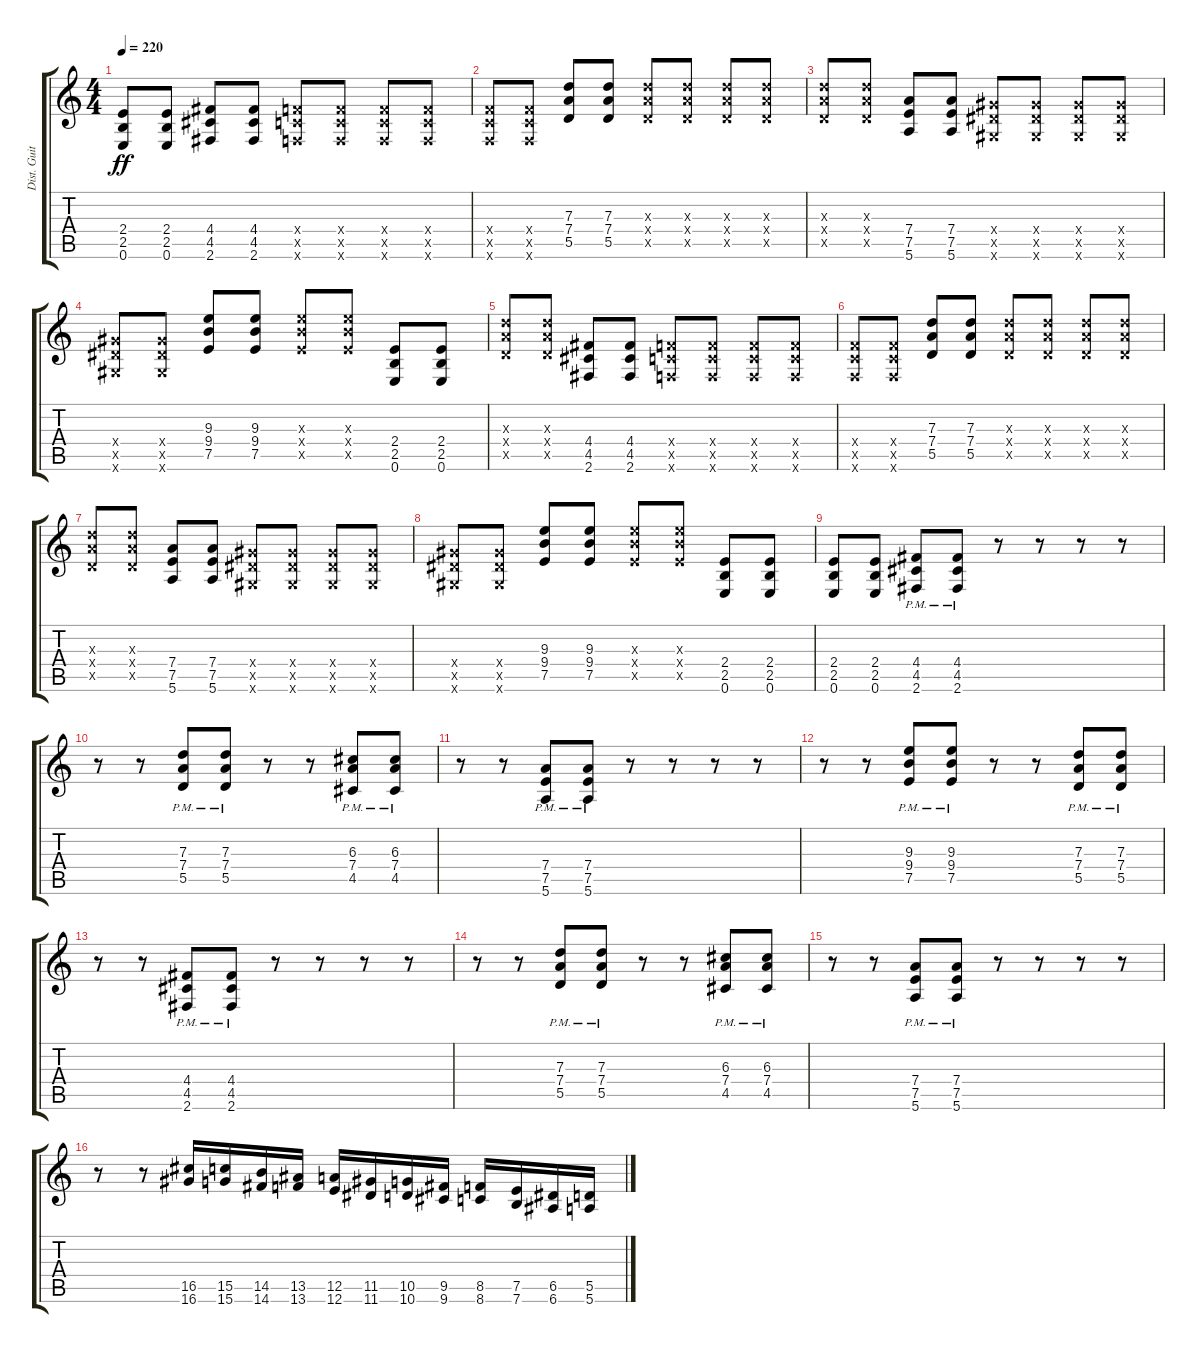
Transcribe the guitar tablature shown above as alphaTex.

\track ("Dist. Guitar 2" "Dist. Guit") {instrument distortionguitar}
\staff {score tabs}
\tuning (E4 B3 G3 D3 A2 E2) {hide}
\ts (4 4)
\tempo 220
\clef g2
\ks c
(2.4 2.5 0.6).8{dy ff} (2.4 2.5 0.6).8 (4.4 4.5 2.6).8 (4.4 4.5 2.6).8 (3.4{x} 3.5{x} 1.6{x}).8 (3.4{x} 3.5{x} 1.6{x}).8 (3.4{x} 3.5{x} 1.6{x}).8 (3.4{x} 3.5{x} 1.6{x}).8 |
(3.4{x} 3.5{x} 1.6{x}).8 (3.4{x} 3.5{x} 1.6{x}).8 (7.3 7.4 5.5).8 (7.3 7.4 5.5).8 (7.3{x} 7.4{x} 5.5{x}).8 (7.3{x} 7.4{x} 5.5{x}).8 (7.3{x} 7.4{x} 5.5{x}).8 (7.3{x} 7.4{x} 5.5{x}).8 |
(7.3{x} 7.4{x} 5.5{x}).8 (7.3{x} 7.4{x} 5.5{x}).8 (7.4 7.5 5.6).8 (7.4 7.5 5.6).8 (6.4{x} 6.5{x} 4.6{x}).8 (6.4{x} 6.5{x} 4.6{x}).8 (6.4{x} 6.5{x} 4.6{x}).8 (6.4{x} 6.5{x} 4.6{x}).8 |
(6.4{x} 6.5{x} 4.6{x}).8 (6.4{x} 6.5{x} 4.6{x}).8 (9.3 9.4 7.5).8 (9.3 9.4 7.5).8 (9.3{x} 9.4{x} 7.5{x}).8 (9.3{x} 9.4{x} 7.5{x}).8 (2.4 2.5 0.6).8 (2.4 2.5 0.6).8 |
(7.3{x} 7.4{x} 5.5{x}).8 (7.3{x} 7.4{x} 5.5{x}).8 (4.4 4.5 2.6).8 (4.4 4.5 2.6).8 (3.4{x} 3.5{x} 1.6{x}).8 (3.4{x} 3.5{x} 1.6{x}).8 (3.4{x} 3.5{x} 1.6{x}).8 (3.4{x} 3.5{x} 1.6{x}).8 |
(3.4{x} 3.5{x} 1.6{x}).8 (3.4{x} 3.5{x} 1.6{x}).8 (7.3 7.4 5.5).8 (7.3 7.4 5.5).8 (7.3{x} 7.4{x} 5.5{x}).8 (7.3{x} 7.4{x} 5.5{x}).8 (7.3{x} 7.4{x} 5.5{x}).8 (7.3{x} 7.4{x} 5.5{x}).8 |
(7.3{x} 7.4{x} 5.5{x}).8 (7.3{x} 7.4{x} 5.5{x}).8 (7.4 7.5 5.6).8 (7.4 7.5 5.6).8 (6.4{x} 6.5{x} 4.6{x}).8 (6.4{x} 6.5{x} 4.6{x}).8 (6.4{x} 6.5{x} 4.6{x}).8 (6.4{x} 6.5{x} 4.6{x}).8 |
(6.4{x} 6.5{x} 4.6{x}).8 (6.4{x} 6.5{x} 4.6{x}).8 (9.3 9.4 7.5).8 (9.3 9.4 7.5).8 (9.3{x} 9.4{x} 7.5{x}).8 (9.3{x} 9.4{x} 7.5{x}).8 (2.4 2.5 0.6).8 (2.4 2.5 0.6).8 |
(2.4 2.5 0.6).8 (2.4 2.5 0.6).8 (4.4{pm} 4.5{pm} 2.6{pm}).8 (4.4{pm} 4.5{pm} 2.6{pm}).8 r.8 r.8 r.8 r.8 |
r.8 r.8 (7.3{pm} 7.4{pm} 5.5{pm}).8 (7.3{pm} 7.4{pm} 5.5{pm}).8 r.8 r.8 (6.3{pm} 7.4{pm} 4.5{pm}).8 (6.3{pm} 7.4{pm} 4.5{pm}).8 |
r.8 r.8 (7.4{pm} 7.5{pm} 5.6{pm}).8 (7.4{pm} 7.5{pm} 5.6{pm}).8 r.8 r.8 r.8 r.8 |
r.8 r.8 (9.3{pm} 9.4{pm} 7.5{pm}).8 (9.3{pm} 9.4{pm} 7.5{pm}).8 r.8 r.8 (7.3{pm} 7.4{pm} 5.5{pm}).8 (7.3{pm} 7.4{pm} 5.5{pm}).8 |
r.8 r.8 (4.4{pm} 4.5{pm} 2.6{pm}).8 (4.4{pm} 4.5{pm} 2.6{pm}).8 r.8 r.8 r.8 r.8 |
r.8 r.8 (7.3{pm} 7.4{pm} 5.5{pm}).8 (7.3{pm} 7.4{pm} 5.5{pm}).8 r.8 r.8 (6.3{pm} 7.4{pm} 4.5{pm}).8 (6.3{pm} 7.4{pm} 4.5{pm}).8 |
r.8 r.8 (7.4{pm} 7.5{pm} 5.6{pm}).8 (7.4{pm} 7.5{pm} 5.6{pm}).8 r.8 r.8 r.8 r.8 |
r.8 r.8 (16.5 16.6).16 (15.5 15.6).16 (14.5 14.6).16 (13.5 13.6).16 (12.5 12.6).16 (11.5 11.6).16 (10.5 10.6).16 (9.5 9.6).16 (8.5 8.6).16 (7.5 7.6).16 (6.5 6.6).16 (5.5 5.6).16
